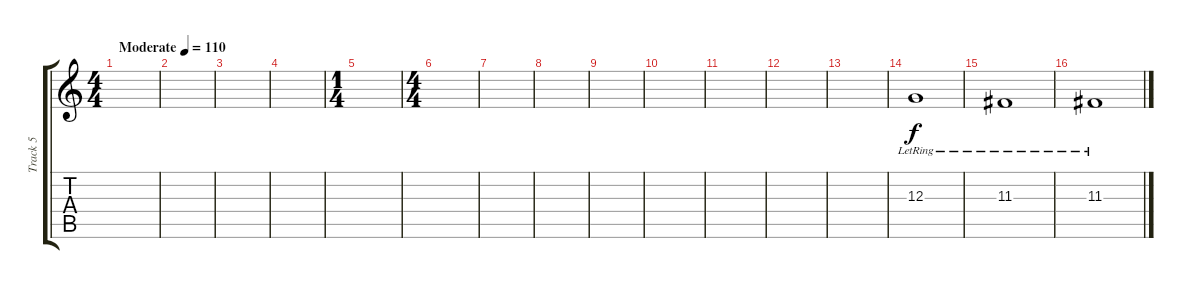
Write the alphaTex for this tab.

\track ("Track 5" "Track 5") {instrument acousticgrandpiano}
\staff {score tabs}
\tuning (E4 B3 G3 D3 A2 D2) {hide}
\ts (4 4)
\tempo (110 "Moderate")
\clef g2
\ks c
|
|
|
|
\ts (1 4)
|
\ts (4 4)
|
|
|
|
|
|
|
|
12.3{lr}.1 |
11.3{lr}.1 |
11.3{lr}.1
